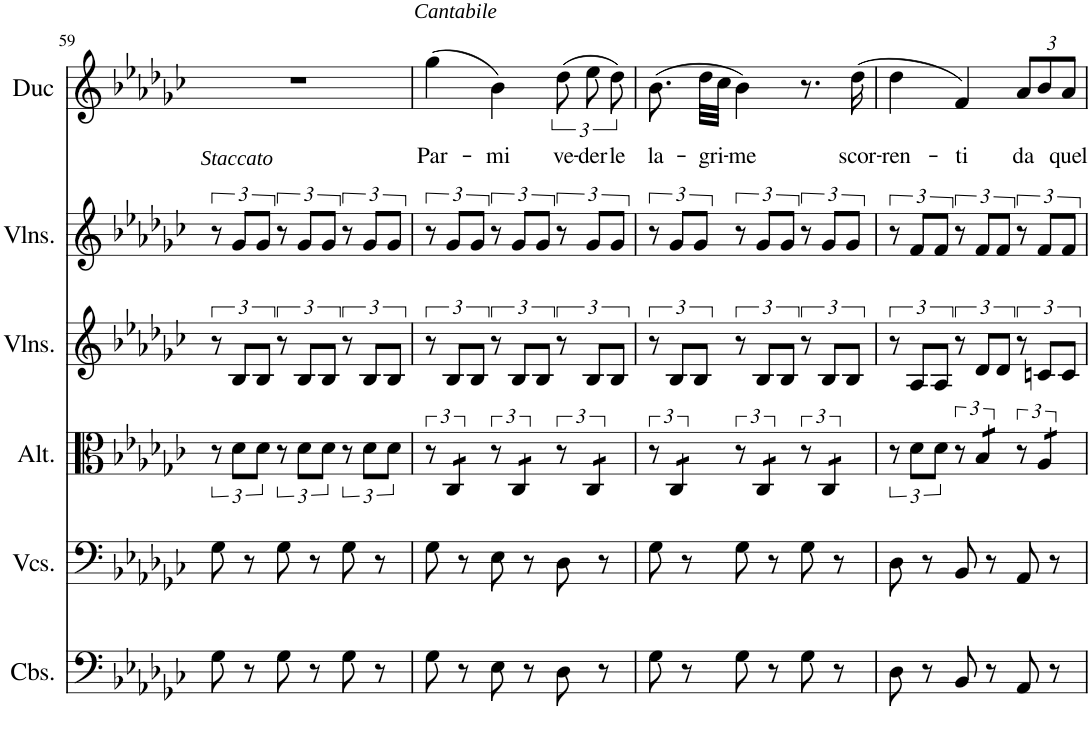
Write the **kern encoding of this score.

**kern	**kern	**kern	**kern	**kern	**kern	**text
*part6	*part5	*part4	*part3	*part2	*part1	*part1
*staff6	*staff5	*staff4	*staff3	*staff2	*staff1	*staff1
*I"Contrebasses	*I"Violoncelles	*I"Altos, Violas	*I"Violons	*I"Violons	*I"Duc	*
*I'Cbs.	*I'Vcs.	*I'Alt.	*I'Vlns.	*I'Vlns.	*I'Duc	*
!!LO:PB:g=z
*clefF4	*clefF4	*clefC3	*clefG2	*clefG2	*clefG2	*
*k[b-e-a-d-g-c-]	*k[b-e-a-d-g-c-]	*k[b-e-a-d-g-c-]	*k[b-e-a-d-g-c-]	*k[b-e-a-d-g-c-]	*k[b-e-a-d-g-c-]	*
*M3/4	*M3/4	*M3/4	*M3/4	*M3/4	*M3/4	*
=59	=59	=59	=59	=59	=59	=59
!	!	!	!	!LO:TX:a:i:t=Staccato	!	!
8G-\	8G-\	12r	12r	12r	2.r	.
.	.	12d-\L	12B-/L	12g-/L	.	.
8r	8r	.	.	.	.	.
.	.	12d-\J	12B-/J	12g-/J	.	.
8G-\	8G-\	12r	12r	12r	.	.
.	.	12d-\L	12B-/L	12g-/L	.	.
8r	8r	.	.	.	.	.
.	.	12d-\J	12B-/J	12g-/J	.	.
8G-\	8G-\	12r	12r	12r	.	.
.	.	12d-\L	12B-/L	12g-/L	.	.
8r	8r	.	.	.	.	.
.	.	12d-\J	12B-/J	12g-/J	.	.
=60	=60	=60	=60	=60	=60	=60
!	!	!	!	!	!LO:TX:a:i:t=Cantabile	!
!	!	!	!	!	!	!LO:LY:b
8G-\	8G-\	12r	12r	12r	(4gg-\	Par-
*	*	*tremolo	*	*	*	*
.	.	12C-/L	12B-/L	12g-/L	.	.
8r	8r	.	.	.	.	.
.	.	12C-/J	12B-/J	12g-/J	.	.
!	!	!	!	!	!	!LO:LY:b
8E-\	8E-\	12r	12r	12r	4b-\)	-mi
.	.	12C-/L	12B-/L	12g-/L	.	.
8r	8r	.	.	.	.	.
.	.	12C-/J	12B-/J	12g-/J	.	.
!	!	!	!	!	!	!LO:LY:b
8D-\	8D-\	12r	12r	12r	(12dd-\	ve-
!	!	!	!	!	!	!LO:LY:b
.	.	12C-/L	12B-/L	12g-/L	12ee-\	-der
8r	8r	.	.	.	.	.
!	!	!	!	!	!	!LO:LY:b
.	.	12C-/J	12B-/J	12g-/J	12dd-\)	le
=61	=61	=61	=61	=61	=61	=61
!	!	!	!	!	!	!LO:LY:b
8G-\	8G-\	12r	12r	12r	(8.b-\	la-
.	.	12C-/L	12B-/L	12g-/L	.	.
8r	8r	.	.	.	.	.
.	.	12C-/J	12B-/J	12g-/J	.	.
!	!	!	!	!	!	!LO:LY:b
.	.	.	.	.	32dd-\LLL	-gri-
.	.	.	.	.	32cc-\JJJ	.
!	!	!	!	!	!	!LO:LY:b
8G-\	8G-\	12r	12r	12r	4b-\)	-me
.	.	12C-/L	12B-/L	12g-/L	.	.
8r	8r	.	.	.	.	.
.	.	12C-/J	12B-/J	12g-/J	.	.
8G-\	8G-\	12r	12r	12r	8.r	.
.	.	12C-/L	12B-/L	12g-/L	.	.
8r	8r	.	.	.	.	.
.	.	12C-/J	12B-/J	12g-/J	.	.
*	*	*Xtremolo	*	*	*	*
!	!	!	!	!	!	!LO:LY:b
.	.	.	.	.	(16dd-\	scor-
=62	=62	=62	=62	=62	=62	=62
!	!	!	!	!	!	!LO:LY:b
8D-\	8D-\	12r	12r	12r	4dd-\	-ren-
.	.	12d-\L	12A-/L	12f/L	.	.
8r	8r	.	.	.	.	.
.	.	12d-\J	12A-/J	12f/J	.	.
!	!	!	!	!	!	!LO:LY:b
8BB-/	8BB-/	12r	12r	12r	4f/)	-ti
*	*	*tremolo	*	*	*	*
.	.	12B-/L	12d-/L	12f/L	.	.
8r	8r	.	.	.	.	.
.	.	12B-/J	12d-/J	12f/J	.	.
*	*	*	*	*	*Xbrackettup	*
!	!	!	!	!	!	!LO:LY:b
8AA-/	8AA-/	12r	12r	12r	12a-/L	da
.	.	12A-/L	12cn/L	12f/L	12b-/	.
8r	8r	.	.	.	.	.
!	!	!	!	!	!	!LO:LY:b
.	.	12A-/J	12c/J	12f/J	12a-/J	quel
*	*	*Xtremolo	*	*	*	*
=	=	=	=	=	=	=
*-	*-	*-	*-	*-	*-	*-
